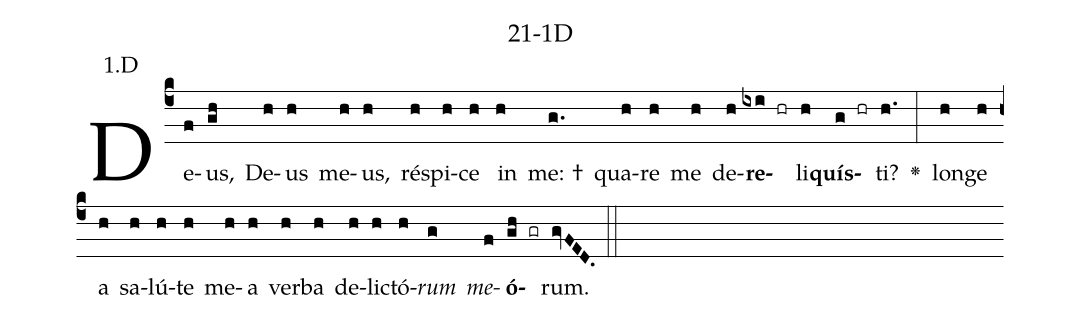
name: 21-1D;
annotation: 1.D;
%%
(c4)De(f)us,(gh) De(h)us(h) me(h)us,(h) ré(h)spi(h)ce(h) in(h) me: †(g.) qua(h)re(h) me(h) de(h)<b>re</b>(ixi hr)li(h)<b>quís</b>(g hr)ti?(h.) <v>\greheightstar</v>(:) lon(h)ge(h) a(h) sa(h)lú(h)te(h) me(h)a(h) ver(h)ba(h) de(h)lic(h)tó(h)<i>rum</i>(g) <i>me</i>(f)<b>ó</b>(gh gr)rum.(gvFED.) (::)


%E(h) u(h) o(g) u(f) a(gh) e.(gvFED.) (::)
